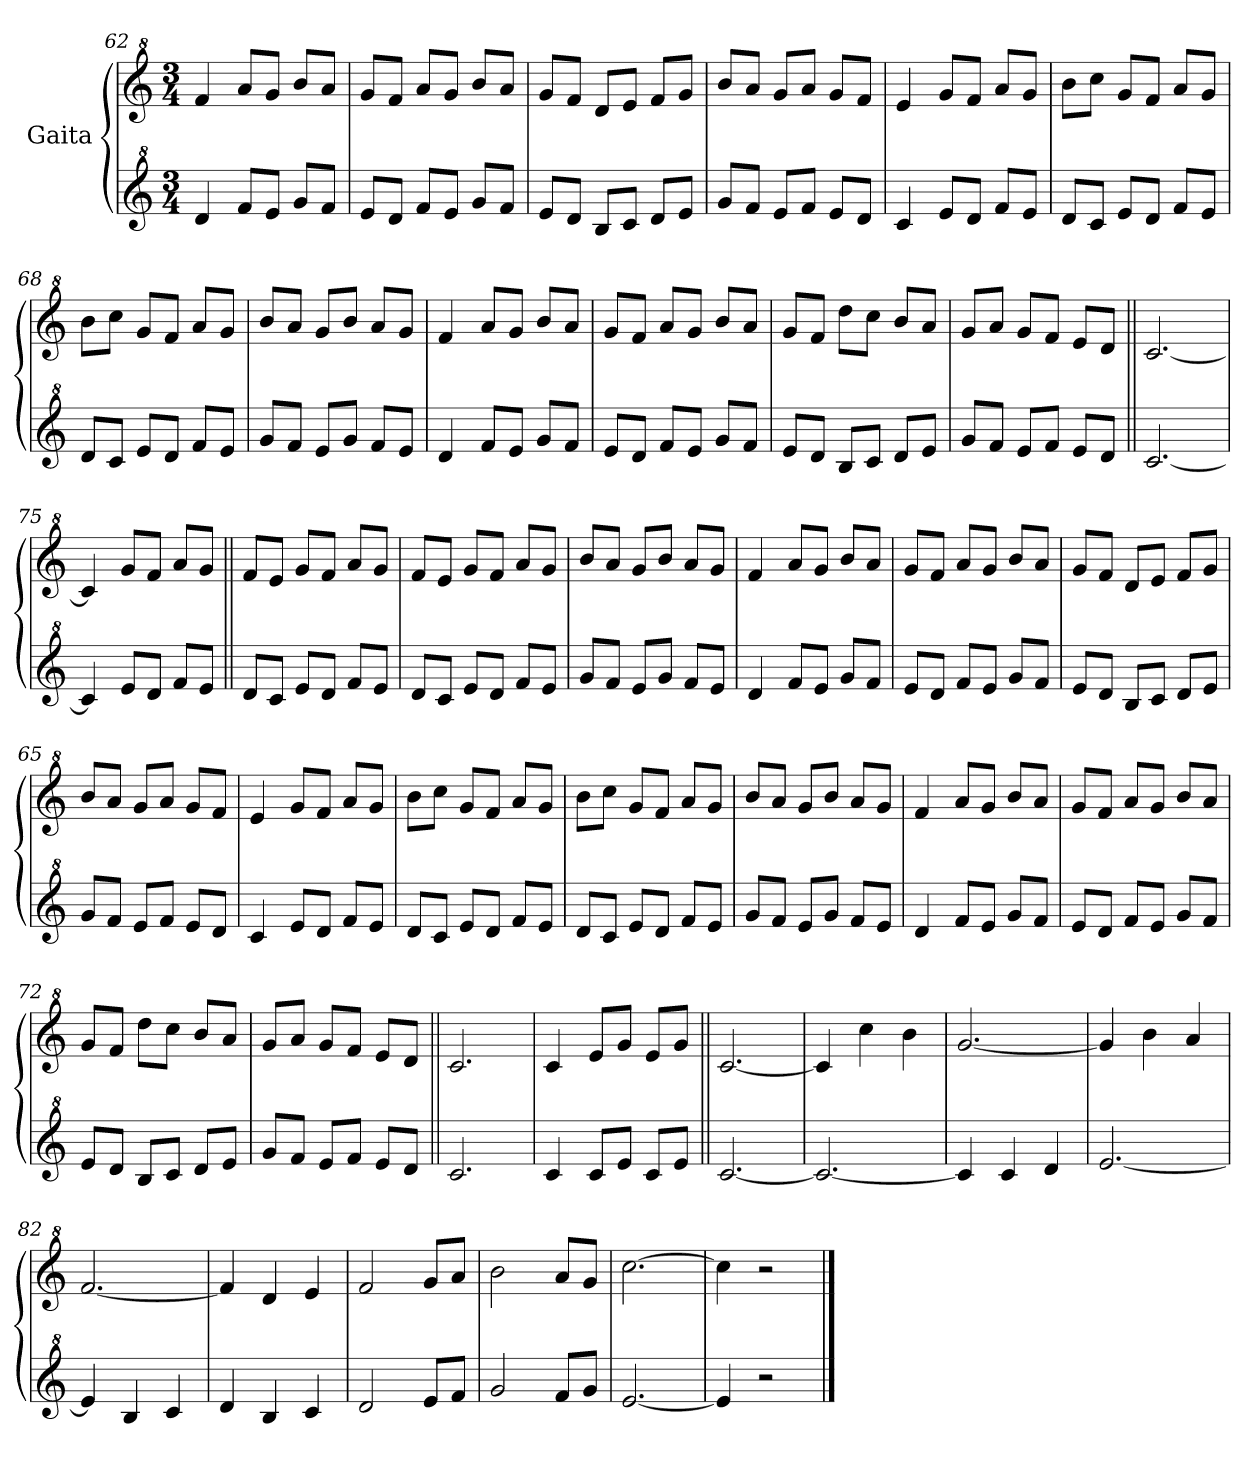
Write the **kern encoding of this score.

**kern	**kern
*part2	*part1
*staff2	*staff1
*I"Gaita	*I"Gaita
*clefG^2	*clefG^2
*k[]	*k[]
*M3/4	*M3/4
=62	=62
4dd/	4ff/
8ff/L	8aa/L
8ee/J	8gg/J
8gg/L	8bb/L
8ff/J	8aa/J
=63	=63
8ee/L	8gg/L
8dd/J	8ff/J
8ff/L	8aa/L
8ee/J	8gg/J
8gg/L	8bb/L
8ff/J	8aa/J
=64	=64
8ee/L	8gg/L
8dd/J	8ff/J
8b/L	8dd/L
8cc/J	8ee/J
8dd/L	8ff/L
8ee/J	8gg/J
!!LO:LB:g=z
=65	=65
8gg/L	8bb/L
8ff/J	8aa/J
8ee/L	8gg/L
8ff/J	8aa/J
8ee/L	8gg/L
8dd/J	8ff/J
=66	=66
4cc/	4ee/
8ee/L	8gg/L
8dd/J	8ff/J
8ff/L	8aa/L
8ee/J	8gg/J
=67	=67
8dd/L	8bb\L
8cc/J	8ccc\J
8ee/L	8gg/L
8dd/J	8ff/J
8ff/L	8aa/L
8ee/J	8gg/J
=68	=68
8dd/L	8bb\L
8cc/J	8ccc\J
8ee/L	8gg/L
8dd/J	8ff/J
8ff/L	8aa/L
8ee/J	8gg/J
=69	=69
8gg/L	8bb/L
8ff/J	8aa/J
8ee/L	8gg/L
8gg/J	8bb/J
8ff/L	8aa/L
8ee/J	8gg/J
=70	=70
4dd/	4ff/
8ff/L	8aa/L
8ee/J	8gg/J
8gg/L	8bb/L
8ff/J	8aa/J
=71	=71
8ee/L	8gg/L
8dd/J	8ff/J
8ff/L	8aa/L
8ee/J	8gg/J
8gg/L	8bb/L
8ff/J	8aa/J
=72	=72
8ee/L	8gg/L
8dd/J	8ff/J
8b/L	8ddd\L
8cc/J	8ccc\J
8dd/L	8bb/L
8ee/J	8aa/J
!!LO:LB:g=z
=73	=73
8gg/L	8gg/L
8ff/J	8aa/J
8ee/L	8gg/L
8ff/J	8ff/J
8ee/L	8ee/L
8dd/J	8dd/J
=74||	=74||
[2.cc/	[2.cc/
=75	=75
4cc/]	4cc/]
8ee/L	8gg/L
8dd/J	8ff/J
8ff/L	8aa/L
8ee/J	8gg/J
=59||	=59||
8dd/L	8ff/L
8cc/J	8ee/J
8ee/L	8gg/L
8dd/J	8ff/J
8ff/L	8aa/L
8ee/J	8gg/J
=60	=60
8dd/L	8ff/L
8cc/J	8ee/J
8ee/L	8gg/L
8dd/J	8ff/J
8ff/L	8aa/L
8ee/J	8gg/J
=61	=61
8gg/L	8bb/L
8ff/J	8aa/J
8ee/L	8gg/L
8gg/J	8bb/J
8ff/L	8aa/L
8ee/J	8gg/J
=62	=62
4dd/	4ff/
8ff/L	8aa/L
8ee/J	8gg/J
8gg/L	8bb/L
8ff/J	8aa/J
=63	=63
8ee/L	8gg/L
8dd/J	8ff/J
8ff/L	8aa/L
8ee/J	8gg/J
8gg/L	8bb/L
8ff/J	8aa/J
=64	=64
8ee/L	8gg/L
8dd/J	8ff/J
8b/L	8dd/L
8cc/J	8ee/J
8dd/L	8ff/L
8ee/J	8gg/J
!!LO:LB:g=z
=65	=65
8gg/L	8bb/L
8ff/J	8aa/J
8ee/L	8gg/L
8ff/J	8aa/J
8ee/L	8gg/L
8dd/J	8ff/J
=66	=66
4cc/	4ee/
8ee/L	8gg/L
8dd/J	8ff/J
8ff/L	8aa/L
8ee/J	8gg/J
=67	=67
8dd/L	8bb\L
8cc/J	8ccc\J
8ee/L	8gg/L
8dd/J	8ff/J
8ff/L	8aa/L
8ee/J	8gg/J
=68	=68
8dd/L	8bb\L
8cc/J	8ccc\J
8ee/L	8gg/L
8dd/J	8ff/J
8ff/L	8aa/L
8ee/J	8gg/J
=69	=69
8gg/L	8bb/L
8ff/J	8aa/J
8ee/L	8gg/L
8gg/J	8bb/J
8ff/L	8aa/L
8ee/J	8gg/J
=70	=70
4dd/	4ff/
8ff/L	8aa/L
8ee/J	8gg/J
8gg/L	8bb/L
8ff/J	8aa/J
=71	=71
8ee/L	8gg/L
8dd/J	8ff/J
8ff/L	8aa/L
8ee/J	8gg/J
8gg/L	8bb/L
8ff/J	8aa/J
=72	=72
8ee/L	8gg/L
8dd/J	8ff/J
8b/L	8ddd\L
8cc/J	8ccc\J
8dd/L	8bb/L
8ee/J	8aa/J
!!LO:LB:g=z
=73	=73
8gg/L	8gg/L
8ff/J	8aa/J
8ee/L	8gg/L
8ff/J	8ff/J
8ee/L	8ee/L
8dd/J	8dd/J
=76||	=76||
2.cc/	2.cc/
=77	=77
4cc/	4cc/
8cc/L	8ee/L
8ee/J	8gg/J
8cc/L	8ee/L
8ee/J	8gg/J
=78||	=78||
*	*MM90
[2.cc/	[2.cc/
=79	=79
2.cc/_	4cc/]
.	4ccc\
.	4bb\
=80	=80
4cc/]	[2.gg/
4cc/	.
4dd/	.
=81	=81
[2.ee/	4gg/]
.	4bb\
.	4aa/
=82	=82
4ee/]	[2.ff/
4b/	.
4cc/	.
=83	=83
4dd/	4ff/]
4b/	4dd/
4cc/	4ee/
!!LO:LB:g=z
=84	=84
2dd/	2ff/
8ee/L	8gg/L
8ff/J	8aa/J
=85	=85
2gg/	2bb\
8ff/L	8aa/L
8gg/J	8gg/J
=86	=86
[2.ee/	[2.ccc\
=87	=87
4ee/]	4ccc\]
2r	2r
==	==
*-	*-
